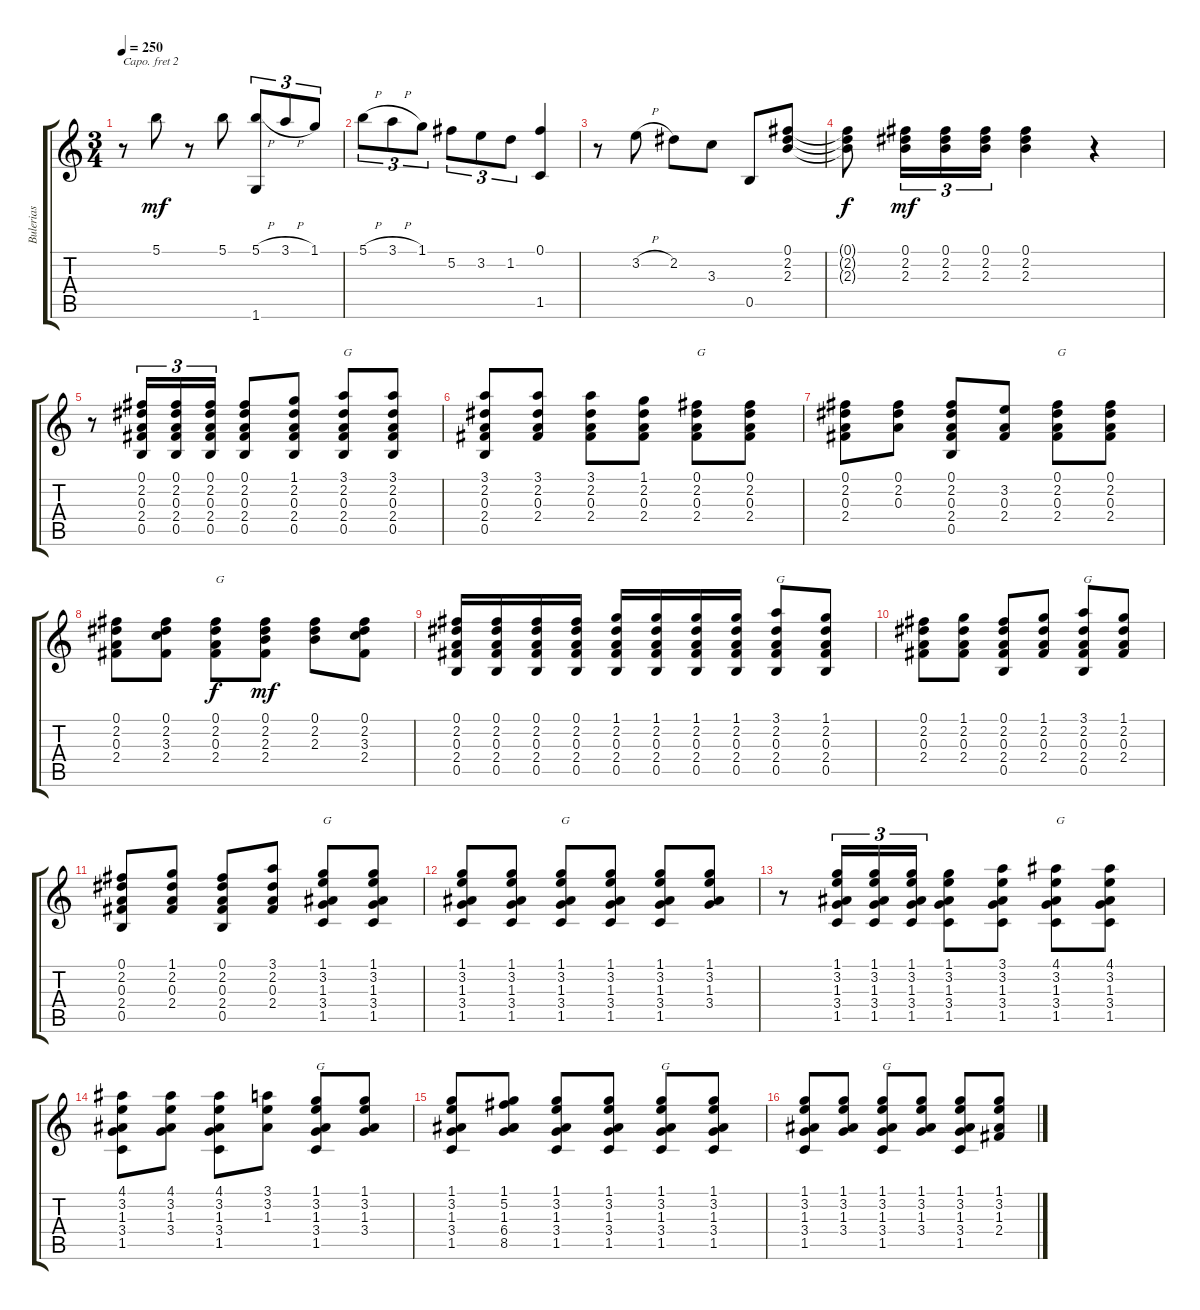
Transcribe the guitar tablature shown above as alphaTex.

\track ("Bulerias" "Bulerias") {instrument acousticguitarnylon}
\staff {score tabs}
\capo 2
\tuning (E4 B3 G3 D3 A2 E2) {hide}
\ts (3 4)
\tempo 250
\clef g2
\ks c
r.8{dy mf} 5.1.8 r.8 5.1.8 (5.1{h} 1.6).8{tu (3 2)} 3.1{h}.8{tu (3 2)} 1.1.8{tu (3 2)} |
5.1{h}.8{tu (3 2)} 3.1{h}.8{tu (3 2)} 1.1.8{tu (3 2)} 5.2.8{tu (3 2)} 3.2.8{tu (3 2)} 1.2.8{tu (3 2)} (0.1 1.5).4 |
r.8 3.2{h}.8 2.2.8 3.3.8 0.5.8 (0.1 2.2 2.3).8 |
(0.1{t} 2.2{t} 2.3{t}).8{dy f} (0.1 2.2 2.3).16{tu (3 2) dy mf} (0.1 2.2 2.3).16{tu (3 2)} (0.1 2.2 2.3).16{tu (3 2)} (0.1 2.2 2.3).4 r.4 |
r.8 (0.1 2.2 0.3 2.4 0.5).16{tu (3 2)} (0.1 2.2 0.3 2.4 0.5).16{tu (3 2)} (0.1 2.2 0.3 2.4 0.5).16{tu (3 2)} (0.1 2.2 0.3 2.4 0.5).8 (1.1 2.2 0.3 2.4 0.5).8 (3.1 2.2 0.3 2.4 0.5).8{txt "G"} (3.1 2.2 0.3 2.4 0.5).8 |
(3.1 2.2 0.3 2.4 0.5).8 (3.1 2.2 0.3 2.4).8 (3.1 2.2 0.3 2.4).8 (1.1 2.2 0.3 2.4).8 (0.1 2.2 0.3 2.4).8{txt "G"} (0.1 2.2 0.3 2.4).8 |
(0.1 2.2 0.3 2.4).8 (0.1 2.2 0.3).8 (0.1 2.2 0.3 2.4 0.5).8 (3.2 0.3 2.4).8 (0.1 2.2 0.3 2.4).8{txt "G"} (0.1 2.2 0.3 2.4).8 |
(0.1 2.2 0.3 2.4).8 (0.1 2.2 3.3 2.4).8 (0.1 2.2 0.3 2.4).8{txt "G" dy f} (0.1 2.2 2.3 2.4).8{dy mf} (0.1 2.2 2.3).8 (0.1 2.2 3.3 2.4).8 |
(0.1 2.2 0.3 2.4 0.5).16 (0.1 2.2 0.3 2.4 0.5).16 (0.1 2.2 0.3 2.4 0.5).16 (0.1 2.2 0.3 2.4 0.5).16 (1.1 2.2 0.3 2.4 0.5).16 (1.1 2.2 0.3 2.4 0.5).16 (1.1 2.2 0.3 2.4 0.5).16 (1.1 2.2 0.3 2.4 0.5).16 (3.1 2.2 0.3 2.4 0.5).8{txt "G"} (1.1 2.2 0.3 2.4 0.5).8 |
(0.1 2.2 0.3 2.4).8 (1.1 2.2 0.3 2.4).8 (0.1 2.2 0.3 2.4 0.5).8 (1.1 2.2 0.3 2.4).8 (3.1 2.2 0.3 2.4 0.5).8{txt "G"} (1.1 2.2 0.3 2.4).8 |
(0.1 2.2 0.3 2.4 0.5).8 (1.1 2.2 0.3 2.4).8 (0.1 2.2 0.3 2.4 0.5).8 (3.1 2.2 0.3 2.4).8 (1.1 3.2 1.3 3.4 1.5).8{txt "G"} (1.1 3.2 1.3 3.4 1.5).8 |
(1.1 3.2 1.3 3.4 1.5).8 (1.1 3.2 1.3 3.4 1.5).8 (1.1 3.2 1.3 3.4 1.5).8{txt "G"} (1.1 3.2 1.3 3.4 1.5).8 (1.1 3.2 1.3 3.4 1.5).8 (1.1 3.2 1.3 3.4).8 |
r.8 (1.1 3.2 1.3 3.4 1.5).16{tu (3 2)} (1.1 3.2 1.3 3.4 1.5).16{tu (3 2)} (1.1 3.2 1.3 3.4 1.5).16{tu (3 2)} (1.1 3.2 1.3 3.4 1.5).8 (3.1 3.2 1.3 3.4 1.5).8 (4.1 3.2 1.3 3.4 1.5).8{txt "G"} (4.1 3.2 1.3 3.4 1.5).8 |
(4.1 3.2 1.3 3.4 1.5).8 (4.1 3.2 1.3 3.4).8 (4.1 3.2 1.3 3.4 1.5).8 (3.1 3.2 1.3).8 (1.1 3.2 1.3 3.4 1.5).8{txt "G"} (1.1 3.2 1.3 3.4).8 |
(1.1 3.2 1.3 3.4 1.5).8 (1.1 5.2 1.3 6.4 8.5).8 (1.1 3.2 1.3 3.4 1.5).8 (1.1 3.2 1.3 3.4 1.5).8 (1.1 3.2 1.3 3.4 1.5).8{txt "G"} (1.1 3.2 1.3 3.4 1.5).8 |
(1.1 3.2 1.3 3.4 1.5).8 (1.1 3.2 1.3 3.4).8 (1.1 3.2 1.3 3.4 1.5).8{txt "G"} (1.1 3.2 1.3 3.4).8 (1.1 3.2 1.3 3.4 1.5).8 (1.1 3.2 1.3 2.4).8
